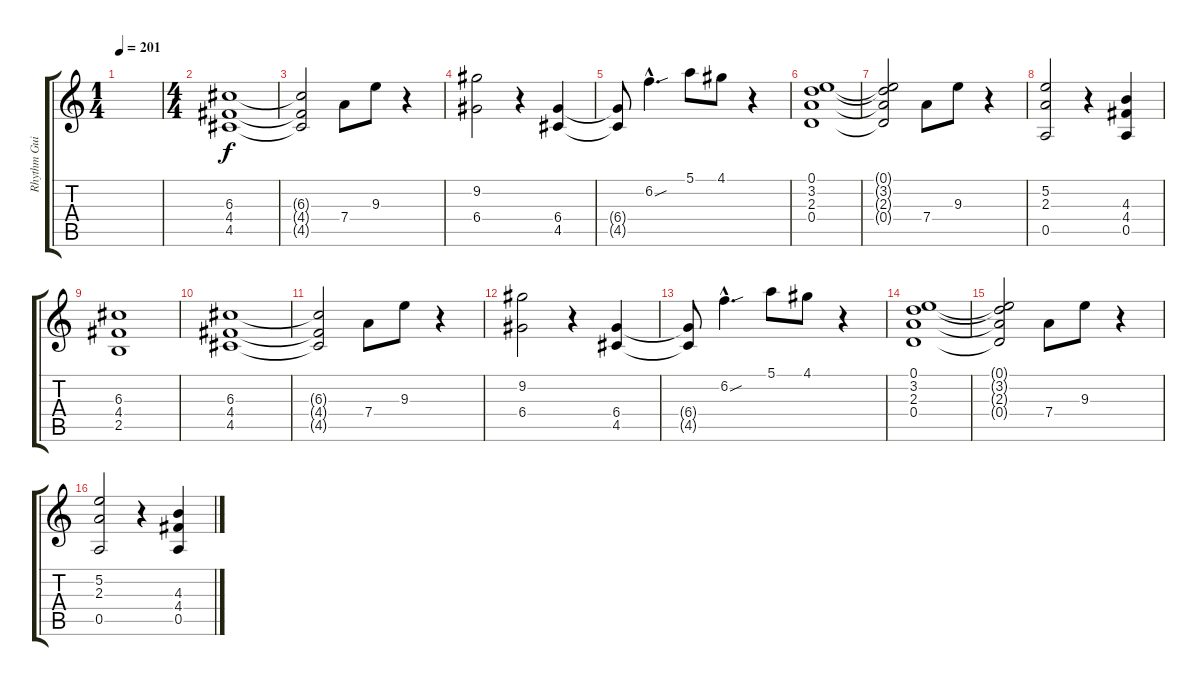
\track ("Rhythm Guitar" "Rhythm Gui") {instrument distortionguitar}
\staff {score tabs}
\tuning (E4 B3 G3 D3 A2 E2) {hide}
\ts (1 4)
\tempo 201
\clef g2
\ks c
|
\ts (4 4)
(6.3 4.4 4.5).1{volume 11} |
(6.3{t} 4.4{t} 4.5{t}).2 7.4.8 9.3.8 r.4 |
(9.2 6.4).2 r.4 (6.4 4.5).4 |
(6.4{t} 4.5{t}).8 6.2{sou hac}.4{d} 5.1.8 4.1.8 r.4 |
(0.1 3.2 2.3 0.4).1 |
(0.1{t} 3.2{t} 2.3{t} 0.4{t}).2 7.4.8 9.3.8 r.4 |
(5.2 2.3 0.5).2 r.4 (4.3 4.4 0.5).4 |
(6.3 4.4 2.5).1 |
(6.3 4.4 4.5).1 |
(6.3{t} 4.4{t} 4.5{t}).2 7.4.8 9.3.8 r.4 |
(9.2 6.4).2 r.4 (6.4 4.5).4 |
(6.4{t} 4.5{t}).8 6.2{sou hac}.4{d} 5.1.8 4.1.8 r.4 |
(0.1 3.2 2.3 0.4).1 |
(0.1{t} 3.2{t} 2.3{t} 0.4{t}).2 7.4.8 9.3.8 r.4 |
(5.2 2.3 0.5).2 r.4 (4.3 4.4 0.5).4
